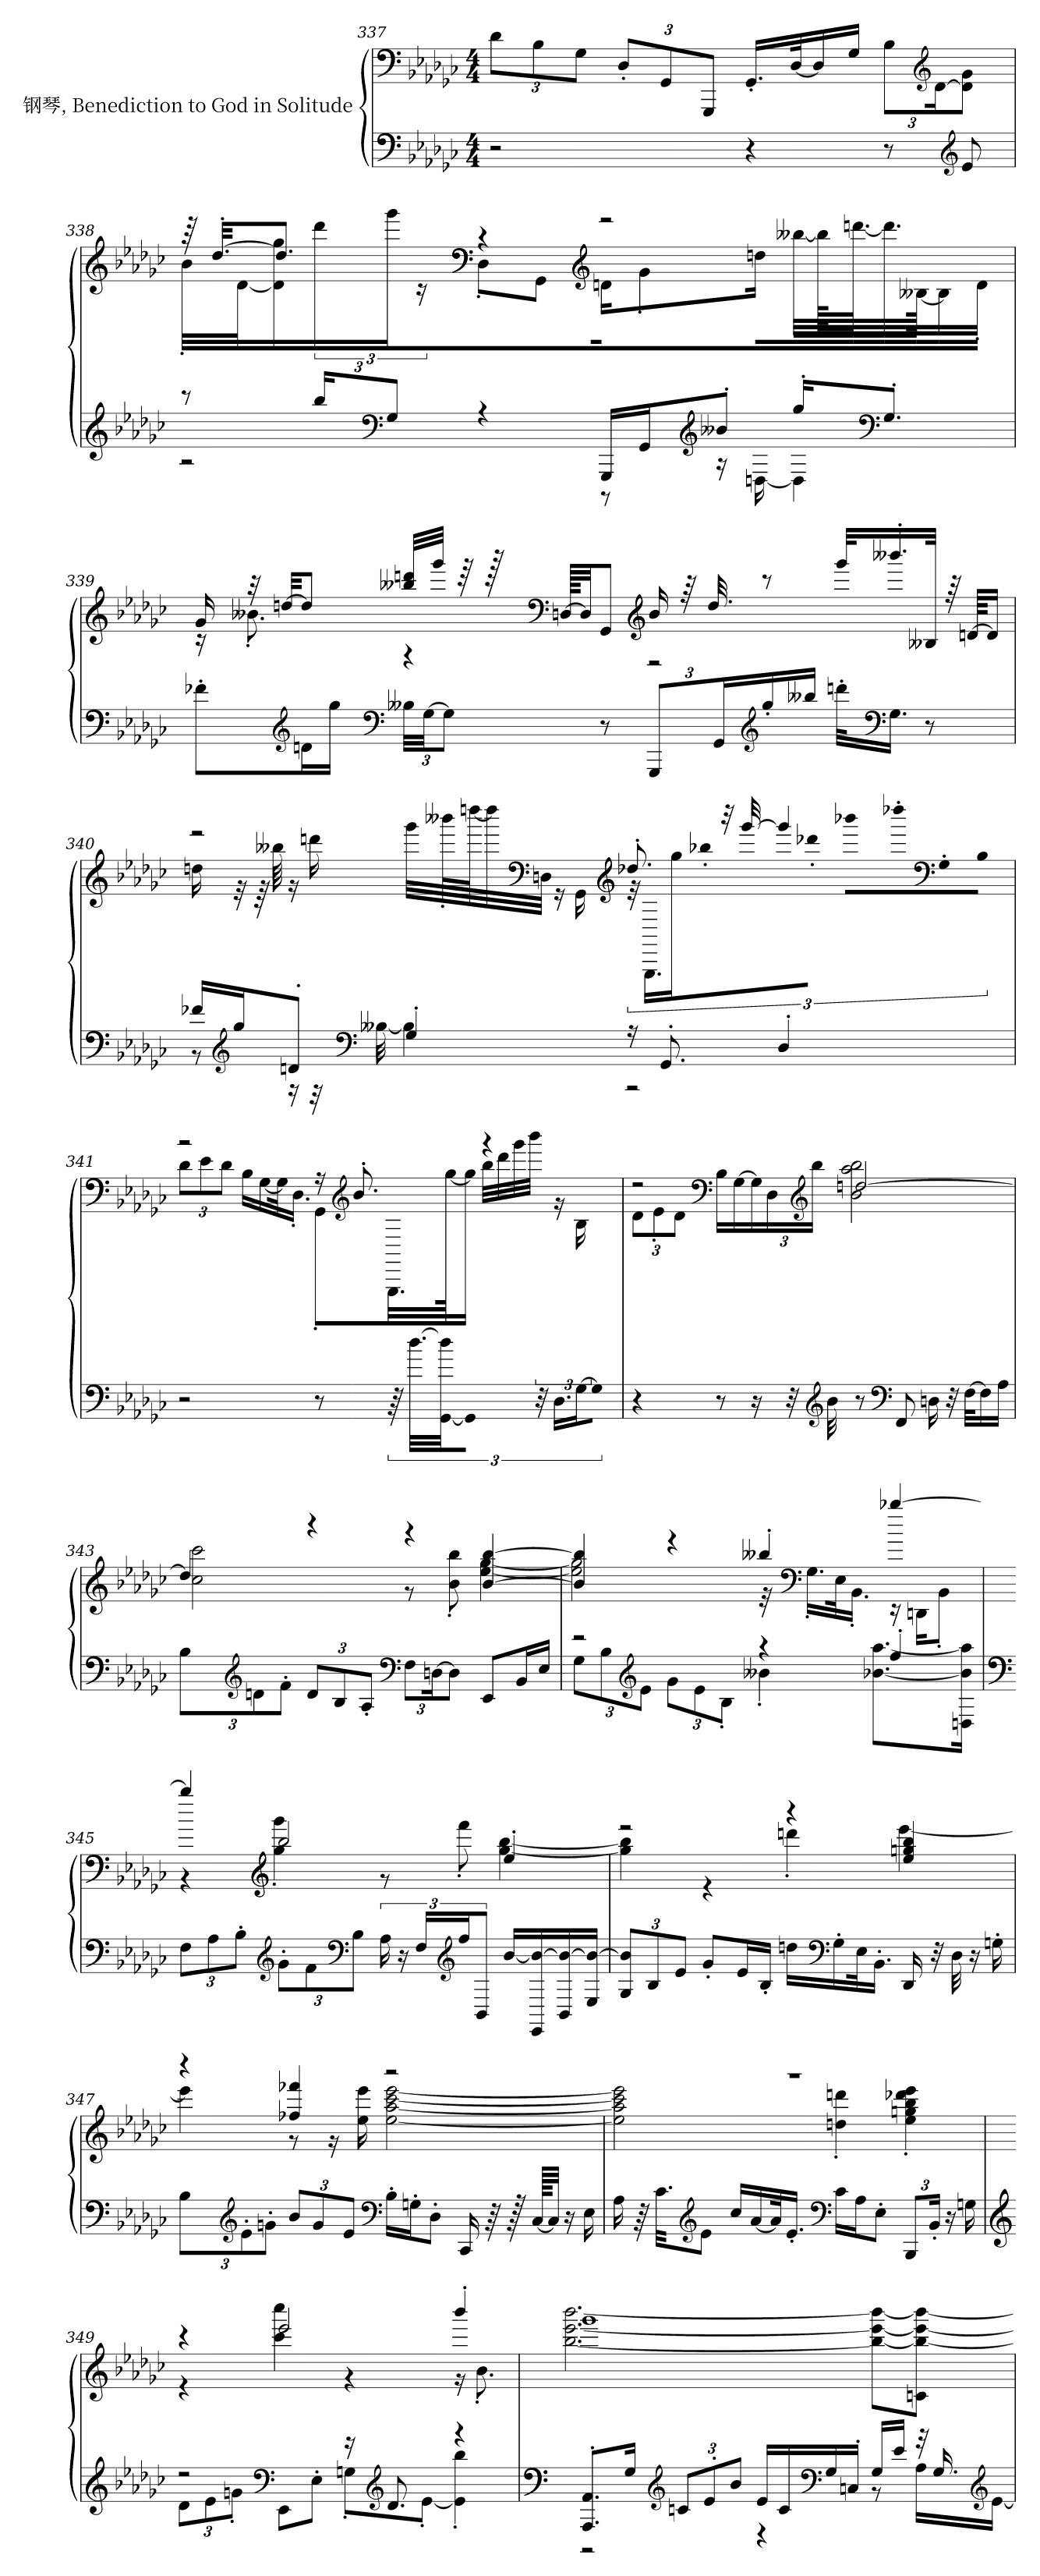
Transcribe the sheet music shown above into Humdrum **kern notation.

**kern	**kern
*part1	*part1
*staff2	*staff1
*I"钢琴, Benediction to God in Solitude	*
!!LO:PB:g=z
*clefF4	*clefF4
*k[b-e-a-d-g-c-]	*k[b-e-a-d-g-c-]
*M4/4	*M4/4
*	*Xbrackettup
=337	=337
2r	12d-\L
.	12B-\
.	12G-\J
.	12D-'/L
.	12GG-/
.	12GGG-/J
4r	16.GG-'/LL
.	[32D-/K
.	16D-/]
.	16G-/JJ
8r	12B-\L
*	*clefG2
.	[24d-\K
*clefG2	*
8e-/	8d-\] 8g-\J
!!LO:LB:g=z
=338	=338
*^	*^
8r	2r	64r	32b-'\LLL
.	.	[32.dd-'/KKL	.
.	.	.	[32d-\J
.	.	8.dd-/J]	16d-\] 16gg-\
*Xbrackettup	*	*	*brackettup
24bb-/KL	.	.	24ddd-\
*clefF4	*	*	*
12G-/J	.	.	24ggg-\JJ
.	.	.	24r
*	*	*clefF4	*
4r	.	4r	8D-'\L
.	.	.	8GG-\J
*	*	*clefG2	*
16GGG-/LL	8r	2r	16dn\KL
16GG-/J	.	.	8g-'\
*clefG2	*	*	*
8b--X'/J	16r	.	.
.	[16Dn\	.	16ddn\Jk
16gg-'/KL	4D\]	.	[32bb--X\LLL
.	.	.	128bb--\KL]
.	.	.	[64.dddn\J
*clefF4	*	*	*
8.G-'/J	.	.	32.ddd\]
.	.	.	[64B--X\JK
.	.	.	16B--\]
.	.	.	16d'\JJ
*v	*v	*	*
!!LO:LB:g=z	!!
=339	=339	=339
8f-X'\L	16g-/	16r
.	32r	8.b--X'\
.	[32ddn/KKL	.
*clefG2	*	*
16dn\L	8dd/J]	.
16gg-\JJ	.	.
*clefF4	*	*
48B--X\LLL	32bb--X/ 32dddn/LLL	4r
[48G-\JJ	.	.
.	32ggg-/JJJ	.
12G-\J]	.	.
.	64r	.
.	128r	.
*	*clefF4	*
.	[128Dn/KKLLL	.
.	32D/JJ]	.
8r	8GG-/J	.
*	*clefG2	*
12GGG-/L	16b--/	2r
.	64r	.
.	32.dd/	.
24GG-/L	.	.
*clefG2	*	*
16gg-'/	8r	.
16bb--X/JJ	.	.
32dddn'\KLL	32ggg-/KLL	.
*clefF4	*	*
16.G-\JJ	16.bbb--X'/	.
8r	32B--X/JJk	.
.	64r	.
.	[64dn/KKLL	.
.	16d/JJ]	.
!!LO:LB:g=z	!!
=340	=340	=340
*^	*	*
16f-X/LL	8r	2r	16ddn\
*clefG2	*	*	*
16gg-/J	.	.	32r
.	.	.	64r
.	.	.	64bb--X\
8dn'/J	16r	.	16r
.	32r	.	16dddn\
*clefF4	*	*	*
.	[32B--X\	.	.
4G-'/	4B--\]	.	32ggg-\LLL
.	.	.	64bbb--X'\L
.	.	.	[64ddddn\J
.	.	.	32dddd\]
*	*	*clefF4	*
.	.	.	32Dn\JJJ
.	.	.	16r
.	.	.	16GG-\
*	*	*clefG2	*
16r	2r	8.dd-X'/	48r
.	.	.	24.GGG-\LL
8.GG-'/	.	.	.
.	.	.	24gg-\
.	.	.	16bb-X'\
.	.	32r	16ddd-X'\JJ
.	.	[32ggg-/	.
4D-'/	.	4ggg-/]	16bbb-X\LL
.	.	.	16dddd-X'\
*	*	*clefF4	*
.	.	.	16G-'\
.	.	.	16B-\JJ
*v	*v	*	*
!!LO:LB:g=z	!!
=341	=341	=341
*	*	*Xbrackettup
2r	2r	12d-\L
.	.	12e-\
.	.	12d-\J
.	.	16B-\LL
.	.	[16G-\
.	.	32G-\K]
.	.	16.D-'\JJ
8r	16r	8GG-'\L
*	*clefG2	*
.	8.b-'/	.
*brackettup	*	*
96r	.	32.GGG-\LL
[48.dd-\LLL	.	.
[48GG-\ 48dd-\]J	.	.
.	.	[64gg-\JK
16GG-\JJ]	.	16gg-\JJ]
48r	4r	32bb-\LLL
24.D-\LL	.	.
.	.	32ddd-\
.	.	32ggg-\
[24G-\J	.	.
.	.	32bbb-\JJJ
8G-\J]	.	16r
.	.	16B-\
!!LO:LB:g=z	!!
=342	=342	=342
4r	2r	12d-\L
.	.	12e-'\
.	.	12d-\J
*	*clefF4	*
8r	.	16B-\LL
.	.	[16G-\
16r	.	24G-\]
.	.	24D-\
32r	.	.
*	*clefG2	*
.	.	24bb-\JJ
*clefG2	*	*
32b-\	.	.
8r	[2ddn/	2b-\ 2aa-\ 2bb-\
*clefF4	*	*
8FF/	.	.
16Dn\	.	.
32r	.	.
[32F\KLL	.	.
16F\]	.	.
16A-\JJ	.	.
=343	=343	=343
*Xbrackettup	*	*
12B-\L	4dd/]	2cc-\ 2ccc-\
*clefG2	*	*
12dn\	.	.
12f'\J	.	.
12d/L	4r	.
12B-/	.	.
12A-'/J	.	.
*clefF4	*	*
12F\L	4r	8r
[24Dn\K	.	.
8D\J]	.	8b-\' 8bb-\'
8EE-/L	[4b-/ [4bb-/	[4ee-\ [4gg-\
16BB-/L	.	.
16E-/JJ	.	.
!!LO:PB:g=z	!!
=344	=344	=344
*^	*	*
2r	12G-\L	4b-/] 4bb-/]	2ee-\] 2gg-\]
.	12B-\	.	.
*clefG2	*	*	*
.	12e-\J	.	.
.	12g-\L	4r	.
.	12e-\	.	.
.	12B-'\J	.	.
4r	4b--X'\	4bb--X'/	32r
*	*	*clefF4	*
.	.	.	16.G-'\LL
.	.	.	32E-\K
.	.	.	16.BB-'\JJ
4ff'/	[8.b-X\ [8.aa-\L	[4bb-X/	16r
.	.	.	16DDn\KL
.	.	.	8BB-'\J
.	16Dn\ 16b-\] 16aa-\]Jk	.	.
*v	*v	*	*
!!LO:LB:g=z	!!
=345	=345	=345
*clefF4	*	*
12F\L	4bb-/]	4r
12A-\	.	.
12B-'\J	.	.
*clefG2	*clefG2	*
12g-'\L	2bb-/	4gg-\' 4ggg-\'
12f\	.	.
*clefF4	*	*
12B-\J	.	.
*brackettup	*	*
24A-\	.	8r
24r	.	.
24F/LL	.	.
*clefG2	*	*
*Xbrackettup	*	*
24ff/J	.	8fff'\
12BB-/J	.	.
[16b-/LL	4ee-'/	[4gg-\ [4bb-\
16EE-/ 16b-/_	.	.
16BB-/ 16b-/_	.	.
16E-/ 16b-/_JJ	.	.
=346	=346	=346
12G-/ 12b-/]L	2r	4gg-\] 4bb-\]
12B-/	.	.
12e-/J	.	.
8g-'/L	.	4r
16e-/L	.	.
16B-'/JJ	.	.
16ddn\LL	4r	4dddn'\
*clefF4	*	*
16G-'\	.	.
32E-\K	.	.
16.BB-'\JJ	.	.
16DD-/	4ee-/ 4ggn/ 4bb-/	[4eee-\
32r	.	.
32D-\	.	.
16r	.	.
16Gn'\	.	.
!!LO:LB:g=z	!!
=347	=347	=347
12B-\L	4r	4eee-\]
*clefG2	*	*
12e-'\	.	.
12gn'\J	.	.
12b-/L	4ff-X/ 4fff-X/	8r
12g/	.	.
.	.	16r
12e-/J	.	.
.	.	16ee-\ 16eee-\
*clefF4	*	*
16B-'\LL	2r	[2ee-\ [2aa-\ [2ccc-\ [2eee-\
16Gn'\J	.	.
8D-'\J	.	.
16CC-/	.	.
64r	.	.
128r	.	.
[128C-/KKLLL	.	.
32C-/JJJ]	.	.
16r	.	.
16E-\	.	.
=348	=348	=348
16A-\	1r	2ee-\] 2aa-\] 2ccc-\] 2eee-\]
64r	.	.
32.c-\KKL	.	.
*clefG2	*	*
8e-\J	.	.
16cc-/LL	.	.
[16a-/	.	.
32a-/K]	.	.
16.e-'/JJ	.	.
*clefF4	*	*
16c-\LL	.	4ddn\' 4dddn\'
16A-\J	.	.
8E-'\J	.	.
12BBB-/L	.	4ee-\' 4ggn\' 4bb-\' 4ddd-X\' 4eee-\'
24BB-'/Jk	.	.
16r	.	.
16Gn\	.	.
!!LO:LB:g=z	!!
=349	=349	=349
*clefG2	*	*
*^	*	*
2r	12d-\L	4r	4r
.	12e-\	.	.
.	12gn'\J	.	.
*clefF4	*	*	*
.	8EE-\L	2eee-/	4ccc-\ 4cccc-\
.	8E-'\J	.	.
16r	8Gn'\L	.	4r
*clefG2	*	*	*
8.d-/	.	.	.
.	[8e-'\J	.	.
4r	4e-\]' 4bb-\'	4bbb-'/	16r
.	.	.	8.b-'\
=350	=350	=350	=350
*clefF4	*	*	*
8.AAA-/' 8.AA-/'L	2r	1ggg-	[2.bb-\ [2.eee-\ [2.bbb-\
16G-/Jk	.	.	.
*clefG2	*	*	*
12cn/L	.	.	.
12e-'/	.	.	.
12b-/J	.	.	.
16e-/LL	4r	.	.
16c/	.	.	.
*clefF4	*	*	*
16G-/	.	.	.
16Cn'/JJ	.	.	.
16G-/LL	8r	.	8bb-\_ 8eee-\_ 8bbb-\_L
16e-/JJ	.	.	.
32r	16A-\LL	.	8cn\ 8bb-\_ 8eee-\_ 8bbb-\_J
16.G-/	.	.	.
*clefG2	*	*	*
.	[16e-\JJ	.	.
*v	*v	*	*
*	*v	*v
=	=
*-	*-
